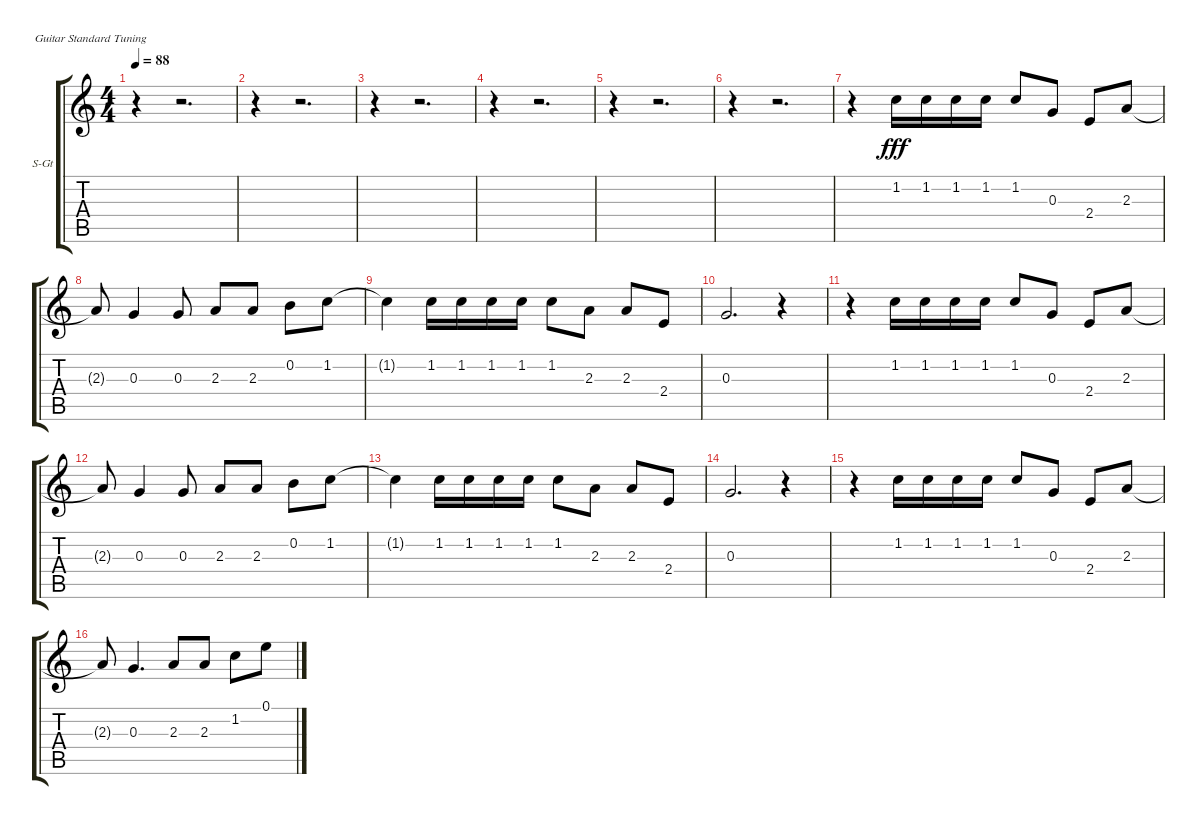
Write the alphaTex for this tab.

\defaultSystemsLayout 4
\bracketExtendMode groupsimilarinstruments
\firstSystemTrackNameOrientation horizontal
\otherSystemsTrackNameOrientation horizontal
\track ("Steel Guitar" "S-Gt") {instrument acousticguitarsteel}
\staff {score tabs}
\tuning (E4 B3 G3 D3 A2 E2)
\ts (4 4)
\tempo 88
\clef g2
\scale
0.487395
\ks c
r.4{dy fff instrument acousticguitarsteel} r.2{d} |
\scale
0.256303 r.4 r.2{d} |
\scale
0.256303 r.4 r.2{d} |
\scale
0.333333 r.4 r.2{d} |
\scale
0.333333 r.4 r.2{d} |
\scale
0.333333 r.4 r.2{d} |
\scale
0.333333 r.4 1.2.16 1.2.16 1.2.16 1.2.16 1.2.8 0.3.8 2.4.8 2.3.8 |
\scale
0.333333 2.3{t}.8 0.3.4 0.3.8 2.3.8 2.3.8 0.2.8 1.2.8 |
\scale
0.333333 1.2{t}.4 1.2.16 1.2.16 1.2.16 1.2.16 1.2.8 2.3.8 2.3.8 2.4.8 |
\scale
0.333333 0.3.2{d} r.4 |
\scale
0.333333 r.4 1.2.16 1.2.16 1.2.16 1.2.16 1.2.8 0.3.8 2.4.8 2.3.8 |
\scale
0.333333 2.3{t}.8 0.3.4 0.3.8 2.3.8 2.3.8 0.2.8 1.2.8 |
\scale
0.333333 1.2{t}.4 1.2.16 1.2.16 1.2.16 1.2.16 1.2.8 2.3.8 2.3.8 2.4.8 |
\scale
0.333333 0.3.2{d} r.4 |
\scale
0.333333 r.4 1.2.16 1.2.16 1.2.16 1.2.16 1.2.8 0.3.8 2.4.8 2.3.8 |
\scale
0.333333 2.3{t}.8 0.3.4{d} 2.3.8 2.3.8 1.2.8 0.1.8
